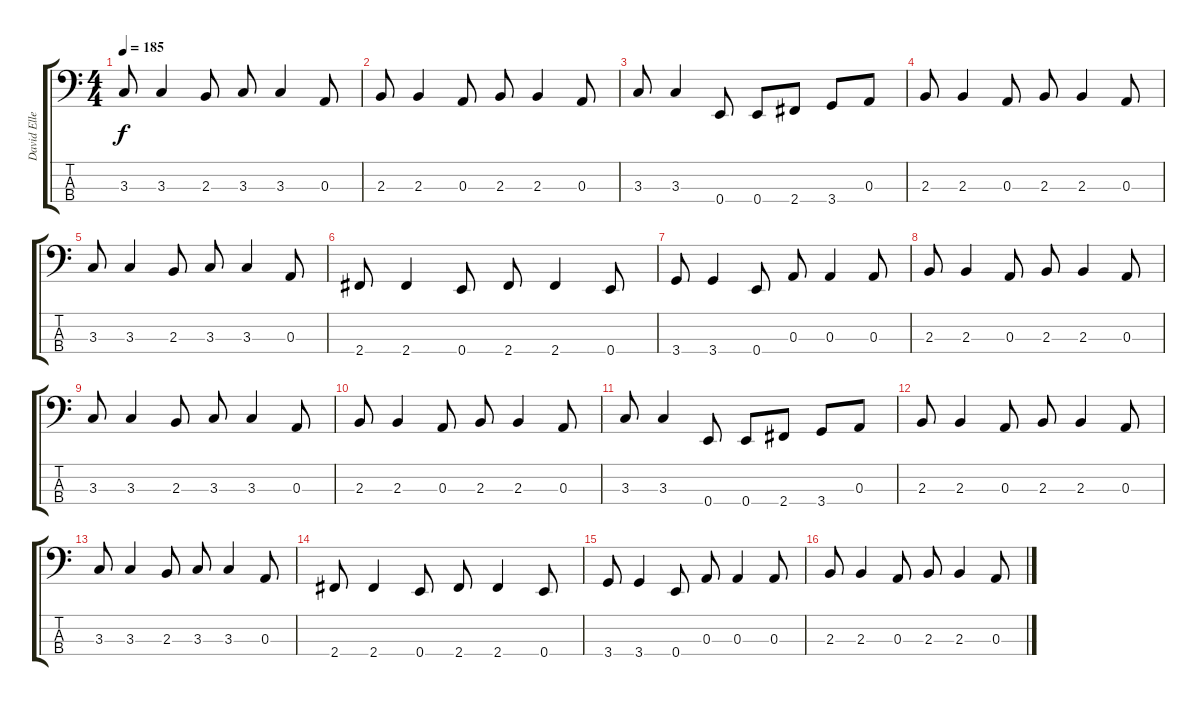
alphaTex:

\track ("David Ellefson" "David Elle") {instrument electricbassfinger}
\staff {score tabs}
\tuning (G2 D2 A1 E1) {hide}
\ts (4 4)
\tempo 185
\clef f4
\ks c
3.3.8{dy f} 3.3.4 2.3.8 3.3.8 3.3.4 0.3.8 |
2.3.8 2.3.4 0.3.8 2.3.8 2.3.4 0.3.8 |
3.3.8 3.3.4 0.4.8 0.4.8 2.4.8 3.4.8 0.3.8 |
2.3.8 2.3.4 0.3.8 2.3.8 2.3.4 0.3.8 |
3.3.8 3.3.4 2.3.8 3.3.8 3.3.4 0.3.8 |
2.4.8 2.4.4 0.4.8 2.4.8 2.4.4 0.4.8 |
3.4.8 3.4.4 0.4.8 0.3.8 0.3.4 0.3.8 |
2.3.8 2.3.4 0.3.8 2.3.8 2.3.4 0.3.8 |
3.3.8 3.3.4 2.3.8 3.3.8 3.3.4 0.3.8 |
2.3.8 2.3.4 0.3.8 2.3.8 2.3.4 0.3.8 |
3.3.8 3.3.4 0.4.8 0.4.8 2.4.8 3.4.8 0.3.8 |
2.3.8 2.3.4 0.3.8 2.3.8 2.3.4 0.3.8 |
3.3.8 3.3.4 2.3.8 3.3.8 3.3.4 0.3.8 |
2.4.8 2.4.4 0.4.8 2.4.8 2.4.4 0.4.8 |
3.4.8 3.4.4 0.4.8 0.3.8 0.3.4 0.3.8 |
2.3.8 2.3.4 0.3.8 2.3.8 2.3.4 0.3.8
